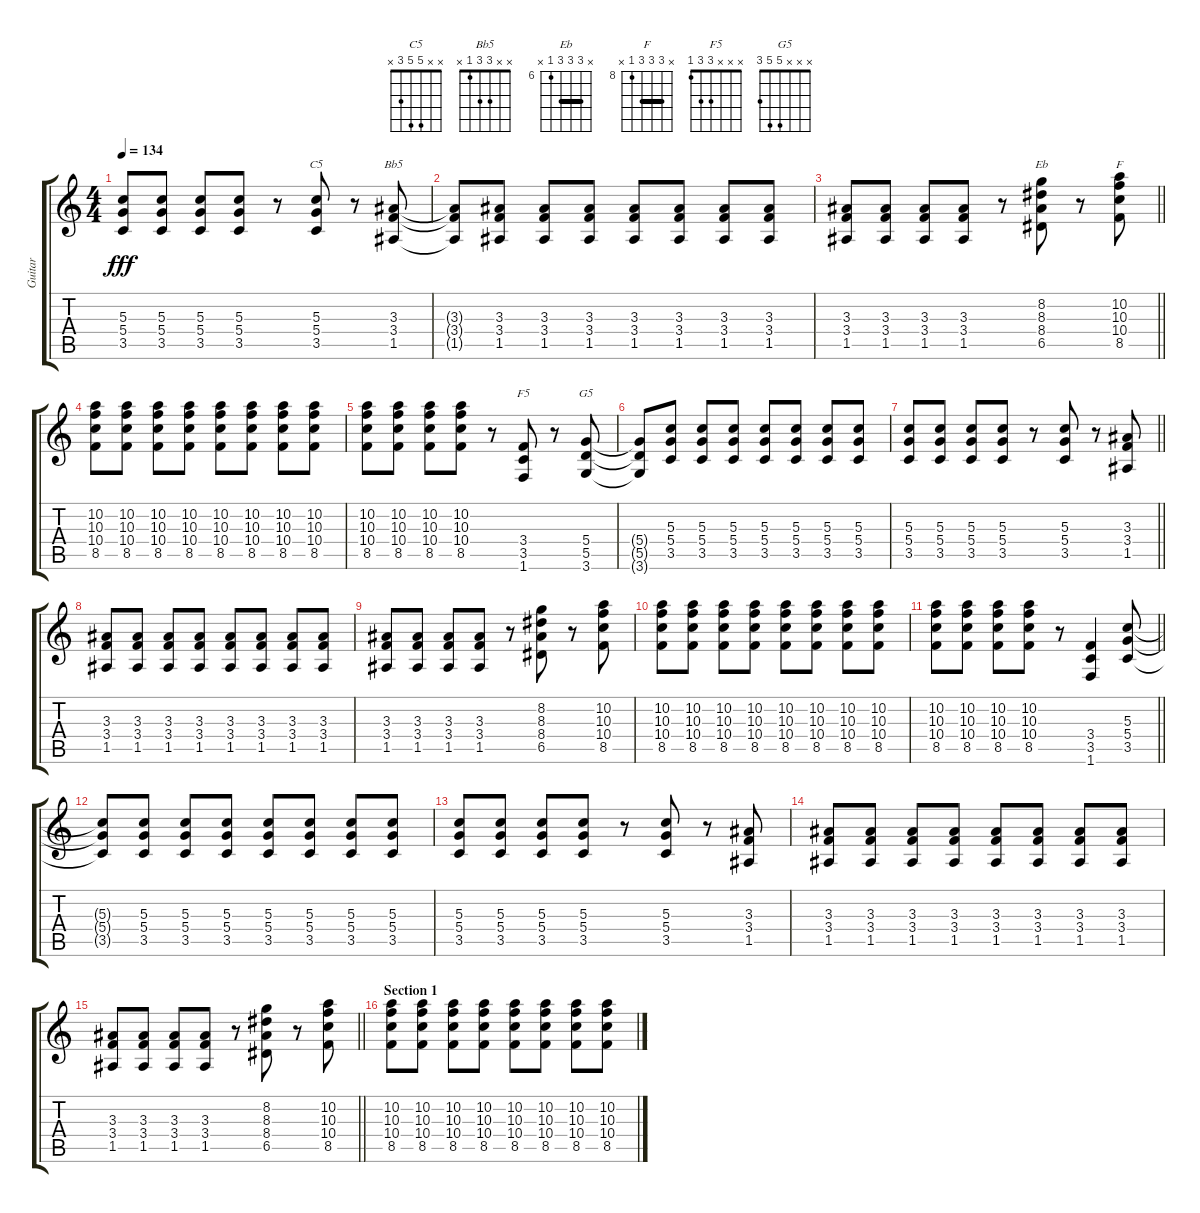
\track ("Guitar" "Guitar") {instrument electricguitarclean}
\staff {score tabs}
\tuning (E4 B3 G3 D3 A2 E2) {hide}
\chord ("C5" x x 5 5 3 x)
\chord ("Bb5" x x 3 3 1 x)
\chord ("Eb" x 8 8 8 6 x) {firstfret 6 barre 8}
\chord ("F" x 10 10 10 8 x) {firstfret 8 barre 10}
\chord ("F5" x x x 3 3 1)
\chord ("G5" x x x 5 5 3)
\ts (4 4)
\tempo 134
\clef g2
\ks c
(5.3 5.4 3.5).8{dy fff} (5.3 5.4 3.5).8 (5.3 5.4 3.5).8 (5.3 5.4 3.5).8 r.8 (5.3 5.4 3.5).8{ch "C5"} r.8 (3.3 3.4 1.5).8{ch "Bb5"} |
(3.3{t} 3.4{t} 1.5{t}).8 (3.3 3.4 1.5).8 (3.3 3.4 1.5).8 (3.3 3.4 1.5).8 (3.3 3.4 1.5).8 (3.3 3.4 1.5).8 (3.3 3.4 1.5).8 (3.3 3.4 1.5).8 |
\barLineRight lightlight
(3.3 3.4 1.5).8 (3.3 3.4 1.5).8 (3.3 3.4 1.5).8 (3.3 3.4 1.5).8 r.8 (8.2 8.3 8.4 6.5).8{ch "Eb"} r.8 (10.2 10.3 10.4 8.5).8{ch "F"} |
(10.2 10.3 10.4 8.5).8 (10.2 10.3 10.4 8.5).8 (10.2 10.3 10.4 8.5).8 (10.2 10.3 10.4 8.5).8 (10.2 10.3 10.4 8.5).8 (10.2 10.3 10.4 8.5).8 (10.2 10.3 10.4 8.5).8 (10.2 10.3 10.4 8.5).8 |
(10.2 10.3 10.4 8.5).8 (10.2 10.3 10.4 8.5).8 (10.2 10.3 10.4 8.5).8 (10.2 10.3 10.4 8.5).8 r.8 (3.4 3.5 1.6).8{ch "F5"} r.8 (5.4 5.5 3.6).8{ch "G5"} |
(5.4{t} 5.5{t} 3.6{t}).8 (5.3 5.4 3.5).8 (5.3 5.4 3.5).8 (5.3 5.4 3.5).8 (5.3 5.4 3.5).8 (5.3 5.4 3.5).8 (5.3 5.4 3.5).8 (5.3 5.4 3.5).8 |
\barLineRight lightlight
(5.3 5.4 3.5).8 (5.3 5.4 3.5).8 (5.3 5.4 3.5).8 (5.3 5.4 3.5).8 r.8 (5.3 5.4 3.5).8 r.8 (3.3 3.4 1.5).8 |
(3.3 3.4 1.5).8 (3.3 3.4 1.5).8 (3.3 3.4 1.5).8 (3.3 3.4 1.5).8 (3.3 3.4 1.5).8 (3.3 3.4 1.5).8 (3.3 3.4 1.5).8 (3.3 3.4 1.5).8 |
(3.3 3.4 1.5).8 (3.3 3.4 1.5).8 (3.3 3.4 1.5).8 (3.3 3.4 1.5).8 r.8 (8.2 8.3 8.4 6.5).8 r.8 (10.2 10.3 10.4 8.5).8 |
(10.2 10.3 10.4 8.5).8 (10.2 10.3 10.4 8.5).8 (10.2 10.3 10.4 8.5).8 (10.2 10.3 10.4 8.5).8 (10.2 10.3 10.4 8.5).8 (10.2 10.3 10.4 8.5).8 (10.2 10.3 10.4 8.5).8 (10.2 10.3 10.4 8.5).8 |
\barLineRight lightlight
(10.2 10.3 10.4 8.5).8 (10.2 10.3 10.4 8.5).8 (10.2 10.3 10.4 8.5).8 (10.2 10.3 10.4 8.5).8 r.8 (3.4 3.5 1.6).4 (5.3 5.4 3.5).8 |
(5.3{t} 5.4{t} 3.5{t}).8 (5.3 5.4 3.5).8 (5.3 5.4 3.5).8 (5.3 5.4 3.5).8 (5.3 5.4 3.5).8 (5.3 5.4 3.5).8 (5.3 5.4 3.5).8 (5.3 5.4 3.5).8 |
(5.3 5.4 3.5).8 (5.3 5.4 3.5).8 (5.3 5.4 3.5).8 (5.3 5.4 3.5).8 r.8 (5.3 5.4 3.5).8 r.8 (3.3 3.4 1.5).8 |
(3.3 3.4 1.5).8 (3.3 3.4 1.5).8 (3.3 3.4 1.5).8 (3.3 3.4 1.5).8 (3.3 3.4 1.5).8 (3.3 3.4 1.5).8 (3.3 3.4 1.5).8 (3.3 3.4 1.5).8 |
\barLineRight lightlight
(3.3 3.4 1.5).8 (3.3 3.4 1.5).8 (3.3 3.4 1.5).8 (3.3 3.4 1.5).8 r.8 (8.2 8.3 8.4 6.5).8 r.8 (10.2 10.3 10.4 8.5).8 |
\section ("" "Section 1")
(10.2 10.3 10.4 8.5).8 (10.2 10.3 10.4 8.5).8 (10.2 10.3 10.4 8.5).8 (10.2 10.3 10.4 8.5).8 (10.2 10.3 10.4 8.5).8 (10.2 10.3 10.4 8.5).8 (10.2 10.3 10.4 8.5).8 (10.2 10.3 10.4 8.5).8
